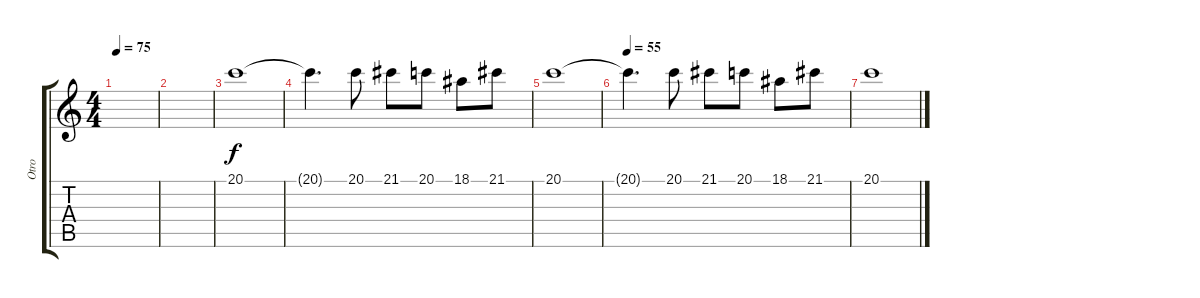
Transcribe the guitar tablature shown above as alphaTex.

\track ("Otro" "Otro") {instrument tremolostrings}
\staff {score tabs}
\tuning (E4 B3 G3 D3 A2 E2) {hide}
\ts (4 4)
\tempo 75
\clef g2
\ks c
|
|
20.1.1 |
20.1{t}.4{d} 20.1.8 21.1.8 20.1.8 18.1.8 21.1.8 |
20.1.1 |
\tempo 55
20.1{t}.4{d} 20.1.8 21.1.8 20.1.8 18.1.8 21.1.8 |
20.1.1
